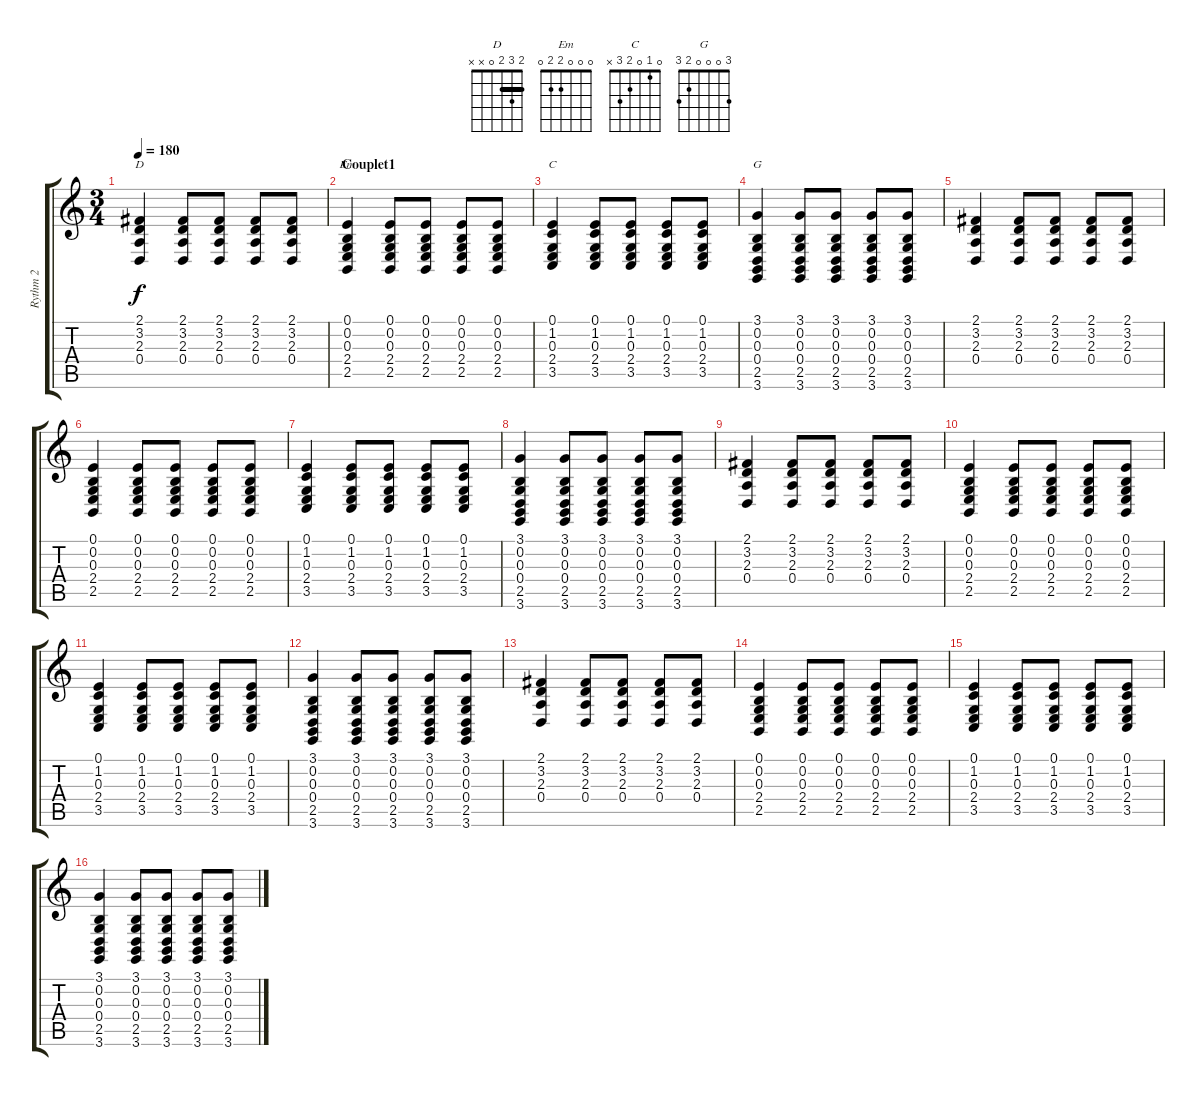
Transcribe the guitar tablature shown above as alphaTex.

\track ("Rythm 2" "Rythm 2") {instrument lead3calliope}
\staff {score tabs}
\tuning (E4 B3 G3 D3 A2 E2) {hide}
\chord ("D" 2 3 2 0 x x) {barre 2}
\chord ("Em" 0 0 0 2 2 0)
\chord ("C" 0 1 0 2 3 x)
\chord ("G" 3 0 0 0 2 3)
\ts (3 4)
\tempo 180
\clef g2
\ks c
(2.1 3.2 2.3 0.4).4{ch "D" dy f} (2.1 3.2 2.3 0.4).8 (2.1 3.2 2.3 0.4).8 (2.1 3.2 2.3 0.4).8 (2.1 3.2 2.3 0.4).8 |
\section ("" "Couplet1")
(0.1 0.2 0.3 2.4 2.5).4{ch "Em"} (0.1 0.2 0.3 2.4 2.5).8 (0.1 0.2 0.3 2.4 2.5).8 (0.1 0.2 0.3 2.4 2.5).8 (0.1 0.2 0.3 2.4 2.5).8 |
(0.1 1.2 0.3 2.4 3.5).4{ch "C"} (0.1 1.2 0.3 2.4 3.5).8 (0.1 1.2 0.3 2.4 3.5).8 (0.1 1.2 0.3 2.4 3.5).8 (0.1 1.2 0.3 2.4 3.5).8 |
(3.1 0.2 0.3 0.4 2.5 3.6).4{ch "G"} (3.1 0.2 0.3 0.4 2.5 3.6).8 (3.1 0.2 0.3 0.4 2.5 3.6).8 (3.1 0.2 0.3 0.4 2.5 3.6).8 (3.1 0.2 0.3 0.4 2.5 3.6).8 |
(2.1 3.2 2.3 0.4).4 (2.1 3.2 2.3 0.4).8 (2.1 3.2 2.3 0.4).8 (2.1 3.2 2.3 0.4).8 (2.1 3.2 2.3 0.4).8 |
(0.1 0.2 0.3 2.4 2.5).4 (0.1 0.2 0.3 2.4 2.5).8 (0.1 0.2 0.3 2.4 2.5).8 (0.1 0.2 0.3 2.4 2.5).8 (0.1 0.2 0.3 2.4 2.5).8 |
(0.1 1.2 0.3 2.4 3.5).4 (0.1 1.2 0.3 2.4 3.5).8 (0.1 1.2 0.3 2.4 3.5).8 (0.1 1.2 0.3 2.4 3.5).8 (0.1 1.2 0.3 2.4 3.5).8 |
(3.1 0.2 0.3 0.4 2.5 3.6).4 (3.1 0.2 0.3 0.4 2.5 3.6).8 (3.1 0.2 0.3 0.4 2.5 3.6).8 (3.1 0.2 0.3 0.4 2.5 3.6).8 (3.1 0.2 0.3 0.4 2.5 3.6).8 |
(2.1 3.2 2.3 0.4).4 (2.1 3.2 2.3 0.4).8 (2.1 3.2 2.3 0.4).8 (2.1 3.2 2.3 0.4).8 (2.1 3.2 2.3 0.4).8 |
(0.1 0.2 0.3 2.4 2.5).4 (0.1 0.2 0.3 2.4 2.5).8 (0.1 0.2 0.3 2.4 2.5).8 (0.1 0.2 0.3 2.4 2.5).8 (0.1 0.2 0.3 2.4 2.5).8 |
(0.1 1.2 0.3 2.4 3.5).4 (0.1 1.2 0.3 2.4 3.5).8 (0.1 1.2 0.3 2.4 3.5).8 (0.1 1.2 0.3 2.4 3.5).8 (0.1 1.2 0.3 2.4 3.5).8 |
(3.1 0.2 0.3 0.4 2.5 3.6).4 (3.1 0.2 0.3 0.4 2.5 3.6).8 (3.1 0.2 0.3 0.4 2.5 3.6).8 (3.1 0.2 0.3 0.4 2.5 3.6).8 (3.1 0.2 0.3 0.4 2.5 3.6).8 |
(2.1 3.2 2.3 0.4).4 (2.1 3.2 2.3 0.4).8 (2.1 3.2 2.3 0.4).8 (2.1 3.2 2.3 0.4).8 (2.1 3.2 2.3 0.4).8 |
(0.1 0.2 0.3 2.4 2.5).4 (0.1 0.2 0.3 2.4 2.5).8 (0.1 0.2 0.3 2.4 2.5).8 (0.1 0.2 0.3 2.4 2.5).8 (0.1 0.2 0.3 2.4 2.5).8 |
(0.1 1.2 0.3 2.4 3.5).4 (0.1 1.2 0.3 2.4 3.5).8 (0.1 1.2 0.3 2.4 3.5).8 (0.1 1.2 0.3 2.4 3.5).8 (0.1 1.2 0.3 2.4 3.5).8 |
(3.1 0.2 0.3 0.4 2.5 3.6).4 (3.1 0.2 0.3 0.4 2.5 3.6).8 (3.1 0.2 0.3 0.4 2.5 3.6).8 (3.1 0.2 0.3 0.4 2.5 3.6).8 (3.1 0.2 0.3 0.4 2.5 3.6).8
